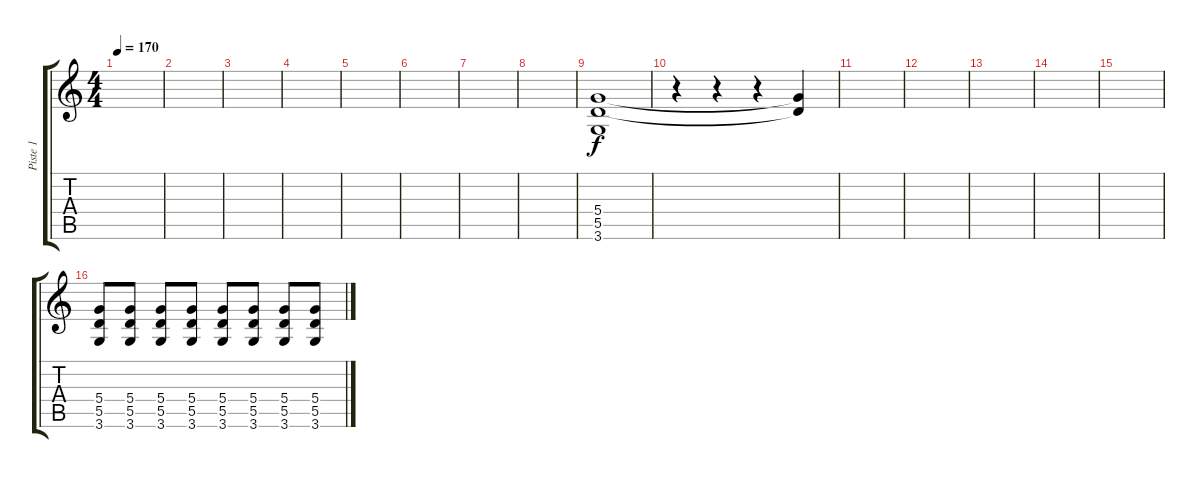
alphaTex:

\track ("Piste 1" "Piste 1") {instrument distortionguitar}
\staff {score tabs}
\tuning (E4 B3 G3 D3 A2 E2) {hide}
\ts (4 4)
\tempo 170
\clef g2
\ks c
|
|
|
|
|
|
|
|
(5.4 5.5 3.6).1 |
r.4 r.4 r.4 (5.4{t} 5.5{t}).4 |
|
|
|
|
|
(5.4 5.5 3.6).8{instrument electricguitarmuted} (5.4 5.5 3.6).8 (5.4 5.5 3.6).8 (5.4 5.5 3.6).8 (5.4 5.5 3.6).8 (5.4 5.5 3.6).8 (5.4 5.5 3.6).8 (5.4 5.5 3.6).8
